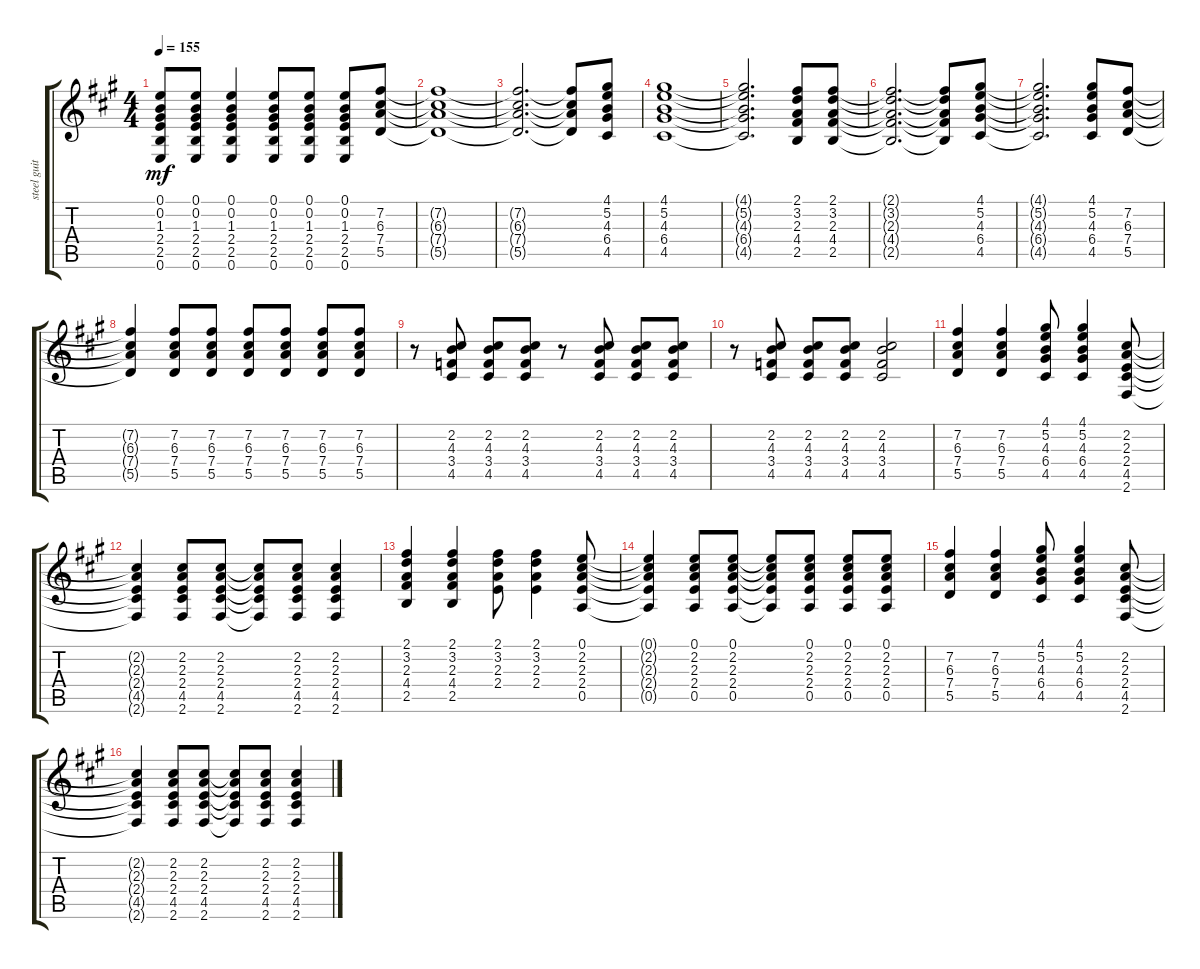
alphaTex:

\track ("steel guitar" "steel guit") {instrument overdrivenguitar}
\staff {score tabs}
\tuning (E4 B3 G3 D3 A2 E2) {hide}
\ts (4 4)
\tempo 155
\clef g2
\ks a
(0.1{t} 0.2{t} 1.3{t} 2.4{t} 2.5{t} 0.6{t}).8{dy mf} (0.1 0.2 1.3 2.4 2.5 0.6).8 (0.1 0.2 1.3 2.4 2.5 0.6).4 (0.1 0.2 1.3 2.4 2.5 0.6).8 (0.1 0.2 1.3 2.4 2.5 0.6).8 (0.1 0.2 1.3 2.4 2.5 0.6).8 (7.2 6.3 7.4 5.5).8 |
(7.2{t} 6.3{t} 7.4{t} 5.5{t}).1 |
(7.2{t} 6.3{t} 7.4{t} 5.5{t}).2{d} (7.2{t} 6.3{t} 7.4{t} 5.5{t}).8 (4.1 5.2 4.3 6.4 4.5).8 |
(4.1 5.2 4.3 6.4 4.5).1 |
(4.1{t} 5.2{t} 4.3{t} 6.4{t} 4.5{t}).2{d} (2.1 3.2 2.3 4.4 2.5).8 (2.1 3.2 2.3 4.4 2.5).8 |
(2.1{t} 3.2{t} 2.3{t} 4.4{t} 2.5{t}).2{d} (2.1{t} 3.2{t} 2.3{t} 4.4{t} 2.5{t}).8 (4.1 5.2 4.3 6.4 4.5).8 |
(4.1{t} 5.2{t} 4.3{t} 6.4{t} 4.5{t}).2{d} (4.1 5.2 4.3 6.4 4.5).8 (7.2 6.3 7.4 5.5).8 |
(7.2{t} 6.3{t} 7.4{t} 5.5{t}).4 (7.2 6.3 7.4 5.5).8 (7.2 6.3 7.4 5.5).8 (7.2 6.3 7.4 5.5).8 (7.2 6.3 7.4 5.5).8 (7.2 6.3 7.4 5.5).8 (7.2 6.3 7.4 5.5).8 |
r.8 (2.2 4.3 3.4 4.5).8 (2.2 4.3 3.4 4.5).8 (2.2 4.3 3.4 4.5).8 r.8 (2.2 4.3 3.4 4.5).8 (2.2 4.3 3.4 4.5).8 (2.2 4.3 3.4 4.5).8 |
r.8 (2.2 4.3 3.4 4.5).8 (2.2 4.3 3.4 4.5).8 (2.2 4.3 3.4 4.5).8 (2.2 4.3 3.4 4.5).2 |
(7.2 6.3 7.4 5.5).4 (7.2 6.3 7.4 5.5).4 (4.1 5.2 4.3 6.4 4.5).8 (4.1 5.2 4.3 6.4 4.5).4 (2.2 2.3 2.4 4.5 2.6).8 |
(2.2{t} 2.3{t} 2.4{t} 4.5{t} 2.6{t}).4 (2.2 2.3 2.4 4.5 2.6).8 (2.2 2.3 2.4 4.5 2.6).8 (2.2{t} 2.3{t} 2.4{t} 4.5{t} 2.6{t}).8 (2.2 2.3 2.4 4.5 2.6).8 (2.2 2.3 2.4 4.5 2.6).4 |
(2.1 3.2 2.3 4.4 2.5).4 (2.1 3.2 2.3 4.4 2.5).4 (2.1 3.2 2.3 2.4).8 (2.1 3.2 2.3 2.4).4 (0.1 2.2 2.3 2.4 0.5).8 |
(0.1{t} 2.2{t} 2.3{t} 2.4{t} 0.5{t}).4 (0.1 2.2 2.3 2.4 0.5).8 (0.1 2.2 2.3 2.4 0.5).8 (0.1{t} 2.2{t} 2.3{t} 2.4{t} 0.5{t}).8 (0.1 2.2 2.3 2.4 0.5).8 (0.1 2.2 2.3 2.4 0.5).8 (0.1 2.2 2.3 2.4 0.5).8 |
(7.2 6.3 7.4 5.5).4 (7.2 6.3 7.4 5.5).4 (4.1 5.2 4.3 6.4 4.5).8 (4.1 5.2 4.3 6.4 4.5).4 (2.2 2.3 2.4 4.5 2.6).8 |
(2.2{t} 2.3{t} 2.4{t} 4.5{t} 2.6{t}).4 (2.2 2.3 2.4 4.5 2.6).8 (2.2 2.3 2.4 4.5 2.6).8 (2.2{t} 2.3{t} 2.4{t} 4.5{t} 2.6{t}).8 (2.2 2.3 2.4 4.5 2.6).8 (2.2 2.3 2.4 4.5 2.6).4
